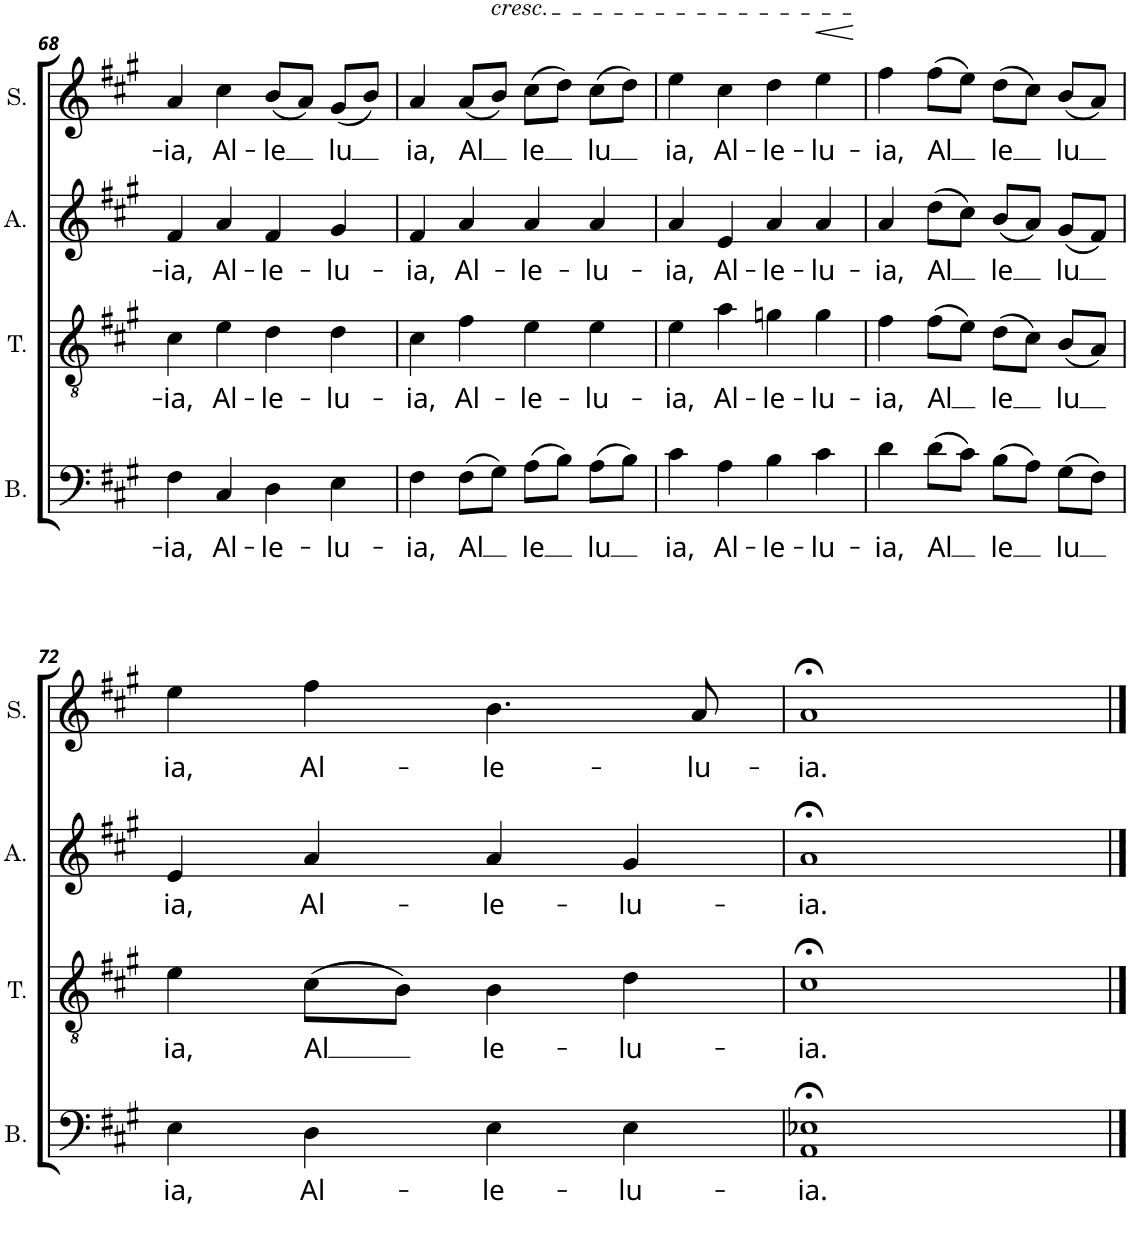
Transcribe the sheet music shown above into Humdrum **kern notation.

**kern	**text	**kern	**text	**kern	**text	**kern	**text	**dynam
*part4	*part4	*part3	*part3	*part2	*part2	*part1	*part1	*part1
*staff4	*staff4	*staff3	*staff3	*staff2	*staff2	*staff1	*staff1	*staff1
*I"Bass	*	*I"Tenor	*	*I"Alto	*	*I"Soprano	*	*
*I'B.	*	*I'T.	*	*I'A.	*	*I'S.	*	*
!!LO:PB:g=z
*clefF4	*	*clefGv2	*	*clefG2	*	*clefG2	*	*
*k[f#c#g#]	*	*k[f#c#g#]	*	*k[f#c#g#]	*	*k[f#c#g#]	*	*
*M2/2	*	*M2/2	*	*M2/2	*	*M2/2	*	*
*met(c|)	*	*met(c|)	*	*met(c|)	*	*met(c|)	*	*
=68	=68	=68	=68	=68	=68	=68	=68	=68
!	!LO:LY:b	!	!LO:LY:b	!	!LO:LY:b	!	!LO:LY:b	!
4F#\	-ia,	4c#\	-ia,	4f#/	-ia,	4a/	-ia,	.
!	!LO:LY:b	!	!LO:LY:b	!	!LO:LY:b	!	!LO:LY:b	!
4C#/	Al-	4e\	Al-	4a/	Al-	4cc#\	Al-	.
!	!LO:LY:b	!	!LO:LY:b	!	!LO:LY:b	!	!LO:LY:b	!
4D\	-le-	4d\	-le-	4f#/	-le-	(8b/L	-le	.
.	.	.	.	.	.	8a/J)	.	.
!	!LO:LY:b	!	!LO:LY:b	!	!LO:LY:b	!	!LO:LY:b	!
4E\	-lu-	4d\	-lu-	4g#/	-lu-	(8g#/L	lu	.
.	.	.	.	.	.	8b/J)	.	.
=69	=69	=69	=69	=69	=69	=69	=69	=69
!	!LO:LY:b	!	!LO:LY:b	!	!LO:LY:b	!	!LO:LY:b	!
4F#\	-ia,	4c#\	-ia,	4f#/	-ia,	4a/	ia,	.
!	!LO:LY:b	!	!LO:LY:b	!	!LO:LY:b	!	!LO:LY:b	!
(8F#\L	Al	4f#\	Al-	4a/	Al-	(8a/L	Al	.
!	!	!	!	!	!	!LO:TX:a:i:t=cresc.	!	!
8G#\J)	.	.	.	.	.	8b/J)	.	.
!	!LO:LY:b	!	!LO:LY:b	!	!LO:LY:b	!	!LO:LY:b	!
(8A\L	le	4e\	-le-	4a/	-le-	(8cc#\L	le	.
8B\J)	.	.	.	.	.	8dd\J)	.	.
!	!LO:LY:b	!	!LO:LY:b	!	!LO:LY:b	!	!LO:LY:b	!
(8A\L	lu	4e\	-lu-	4a/	-lu-	(8cc#\L	lu	.
8B\J)	.	.	.	.	.	8dd\J)	.	.
=70	=70	=70	=70	=70	=70	=70	=70	=70
!	!LO:LY:b	!	!LO:LY:b	!	!LO:LY:b	!	!LO:LY:b	!
4c#\	ia,	4e\	-ia,	4a/	-ia,	4ee\	ia,	.
!	!LO:LY:b	!	!LO:LY:b	!	!LO:LY:b	!	!LO:LY:b	!
4A\	Al-	4a\	Al-	4e/	Al-	4cc#\	Al-	.
!	!LO:LY:b	!	!LO:LY:b	!	!LO:LY:b	!	!LO:LY:b	!
4B\	-le-	4gn\	-le-	4a/	-le-	4dd\	-le-	.
!	!LO:LY:b	!	!LO:LY:b	!	!LO:LY:b	!	!LO:LY:b	!LO:HP:b
4c#\	-lu-	4g\	-lu-	4a/	-lu-	4ee\	-lu-	<
.	.	.	.	.	.	.	.	[
=71	=71	=71	=71	=71	=71	=71	=71	=71
!	!LO:LY:b	!	!LO:LY:b	!	!LO:LY:b	!	!LO:LY:b	!
4d\	-ia,	4f#\	-ia,	4a/	-ia,	4ff#\	-ia,	.
!	!LO:LY:b	!	!LO:LY:b	!	!LO:LY:b	!	!LO:LY:b	!
(8d\L	Al	(8f#\L	Al	(8dd\L	Al	(8ff#\L	Al	.
8c#\J)	.	8e\J)	.	8cc#\J)	.	8ee\J)	.	.
!	!LO:LY:b	!	!LO:LY:b	!	!LO:LY:b	!	!LO:LY:b	!
(8B\L	le	(8d\L	le	(8b/L	le	(8dd\L	le	.
8A\J)	.	8c#\J)	.	8a/J)	.	8cc#\J)	.	.
!	!LO:LY:b	!	!LO:LY:b	!	!LO:LY:b	!	!LO:LY:b	!
(8G#\L	lu	(8B/L	lu	(8g#/L	lu	(8b/L	lu	.
8F#\J)	.	8A/J)	.	8f#/J)	.	8a/J)	.	.
!!LO:LB:g=z
=72	=72	=72	=72	=72	=72	=72	=72	=72
!	!LO:LY:b	!	!LO:LY:b	!	!LO:LY:b	!	!LO:LY:b	!
4E\	ia,	4e\	ia,	4e/	ia,	4ee\	ia,	.
!	!LO:LY:b	!	!LO:LY:b	!	!LO:LY:b	!	!LO:LY:b	!
4D\	Al-	(8c#\L	Al	4a/	Al-	4ff#\	Al-	.
.	.	8B\J)	.	.	.	.	.	.
!	!LO:LY:b	!	!LO:LY:b	!	!LO:LY:b	!	!LO:LY:b	!
4E\	-le-	4B\	le-	4a/	-le-	4.b\	-le-	.
!	!LO:LY:b	!	!LO:LY:b	!	!LO:LY:b	!	!	!
4E\	-lu-	4d\	-lu-	4g#/	-lu-	.	.	.
!	!	!	!	!	!	!	!LO:LY:b	!
.	.	.	.	.	.	8a/	-lu-	.
=73	=73	=73	=73	=73	=73	=73	=73	=73
!	!LO:LY:b	!	!LO:LY:b	!	!LO:LY:b	!	!LO:LY:b	!
1AA;< 1E-X;<	-ia.	1c#;<	-ia.	1a;<	-ia.	1a;<	-ia.	.
==	==	==	==	==	==	==	==	==
*-	*-	*-	*-	*-	*-	*-	*-	*-
